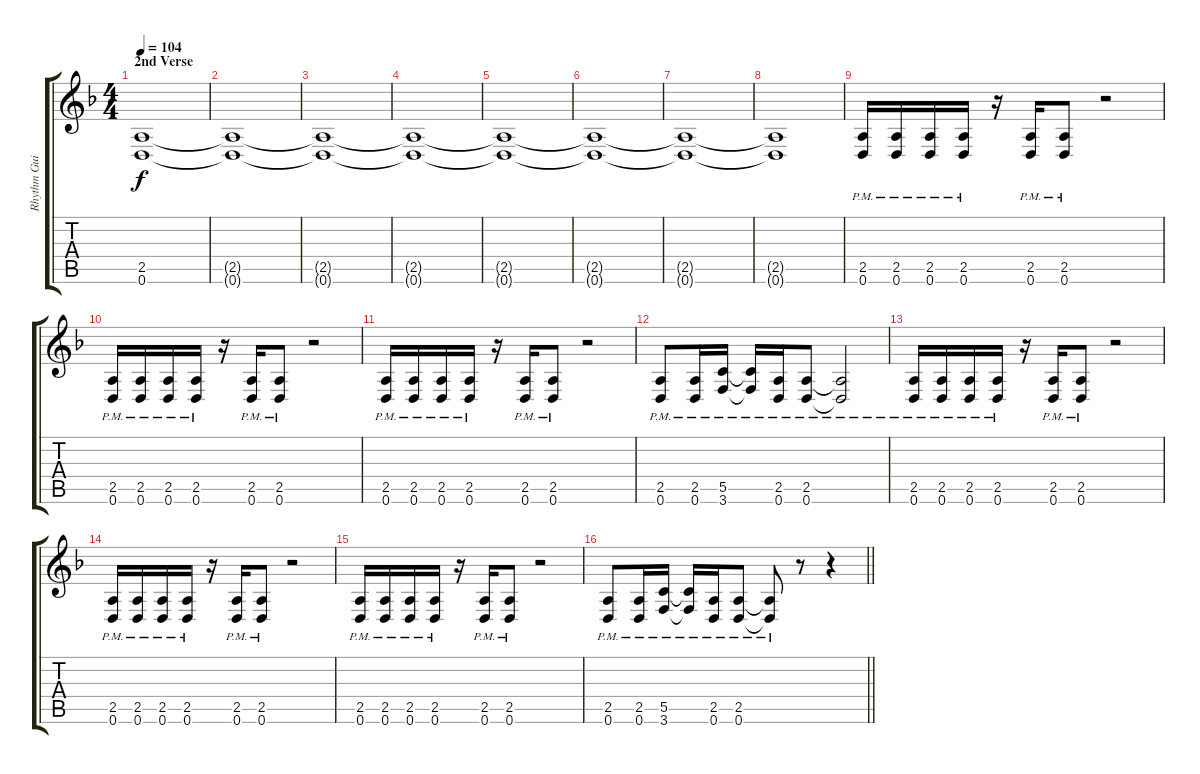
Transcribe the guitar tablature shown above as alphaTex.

\track ("Rhythm Guitar 1" "Rhythm Gui") {instrument distortionguitar}
\staff {score tabs}
\tuning (D4 A3 F3 C3 G2 D2) {hide}
\ts (4 4)
\section ("" "2nd Verse")
\tempo 104
\clef g2
\ks dminor
(2.5 0.6).1{dy f} |
(2.5{t} 0.6{t}).1 |
(2.5{t} 0.6{t}).1 |
(2.5{t} 0.6{t}).1 |
(2.5{t} 0.6{t}).1 |
(2.5{t} 0.6{t}).1 |
(2.5{t} 0.6{t}).1 |
(2.5{t} 0.6{t}).1 |
(2.5{pm} 0.6{pm}).16 (2.5{pm} 0.6{pm}).16 (2.5{pm} 0.6{pm}).16 (2.5{pm} 0.6{pm}).16 r.16 (2.5{pm} 0.6{pm}).16 (2.5{pm} 0.6{pm}).8 r.2 |
(2.5{pm} 0.6{pm}).16 (2.5{pm} 0.6{pm}).16 (2.5{pm} 0.6{pm}).16 (2.5{pm} 0.6{pm}).16 r.16 (2.5{pm} 0.6{pm}).16 (2.5{pm} 0.6{pm}).8 r.2 |
(2.5{pm} 0.6{pm}).16 (2.5{pm} 0.6{pm}).16 (2.5{pm} 0.6{pm}).16 (2.5{pm} 0.6{pm}).16 r.16 (2.5{pm} 0.6{pm}).16 (2.5{pm} 0.6{pm}).8 r.2 |
(2.5{pm} 0.6{pm}).8 (2.5{pm} 0.6{pm}).16 (5.5{pm} 3.6{pm}).16 (5.5{pm t} 3.6{pm t}).16 (2.5{pm} 0.6{pm}).16 (2.5{pm} 0.6{pm}).8 (2.5{pm t} 0.6{pm t}).2 |
(2.5{pm} 0.6{pm}).16 (2.5{pm} 0.6{pm}).16 (2.5{pm} 0.6{pm}).16 (2.5{pm} 0.6{pm}).16 r.16 (2.5{pm} 0.6{pm}).16 (2.5{pm} 0.6{pm}).8 r.2 |
(2.5{pm} 0.6{pm}).16 (2.5{pm} 0.6{pm}).16 (2.5{pm} 0.6{pm}).16 (2.5{pm} 0.6{pm}).16 r.16 (2.5{pm} 0.6{pm}).16 (2.5{pm} 0.6{pm}).8 r.2 |
(2.5{pm} 0.6{pm}).16 (2.5{pm} 0.6{pm}).16 (2.5{pm} 0.6{pm}).16 (2.5{pm} 0.6{pm}).16 r.16 (2.5{pm} 0.6{pm}).16 (2.5{pm} 0.6{pm}).8 r.2 |
\barLineRight lightlight
(2.5{pm} 0.6{pm}).8 (2.5{pm} 0.6{pm}).16 (5.5{pm} 3.6{pm}).16 (5.5{pm t} 3.6{pm t}).16 (2.5{pm} 0.6{pm}).16 (2.5{pm} 0.6{pm}).8 (2.5{pm t} 0.6{pm t}).8 r.8 r.4
